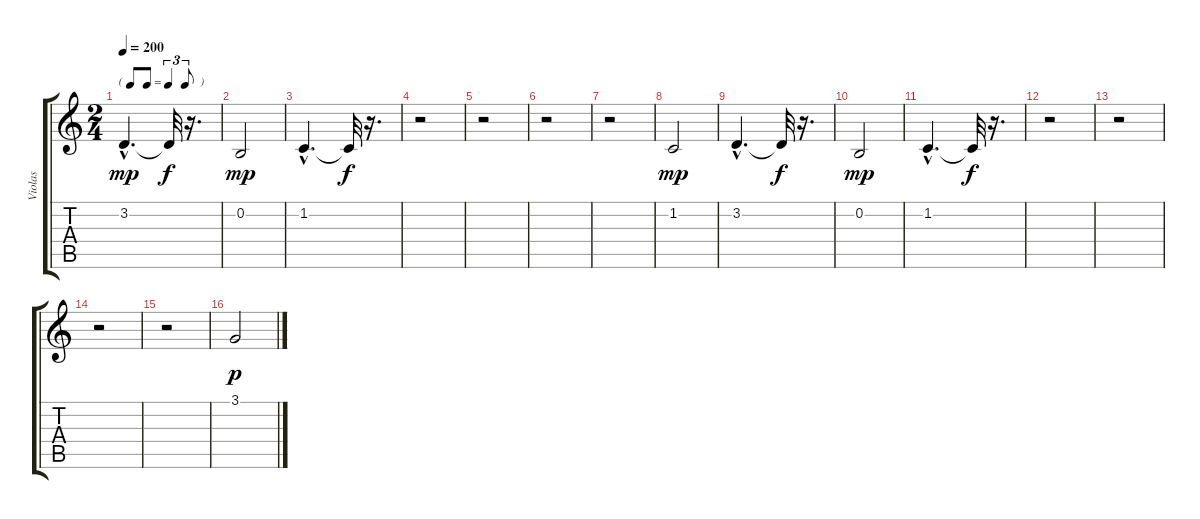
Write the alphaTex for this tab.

\track ("Violas" "Violas") {instrument stringensemble1}
\staff {score tabs}
\tuning (E4 B3 G3 D3 A2 E2) {hide}
\ts (2 4)
\tf triplet8th
\tempo 200
\clef g2
\ks c
3.2{hac}.4{d dy mp} 3.2{t}.32{dy f} r.16{d} |
0.2.2{dy mp} |
1.2{hac}.4{d} 1.2{t}.32{dy f} r.16{d} |
r.2 |
r.2 |
r.2 |
r.2 |
1.2.2{dy mp} |
3.2{hac}.4{d} 3.2{t}.32{dy f} r.16{d} |
0.2.2{dy mp} |
1.2{hac}.4{d} 1.2{t}.32{dy f} r.16{d} |
r.2 |
r.2 |
r.2 |
r.2 |
3.1.2{dy p}
